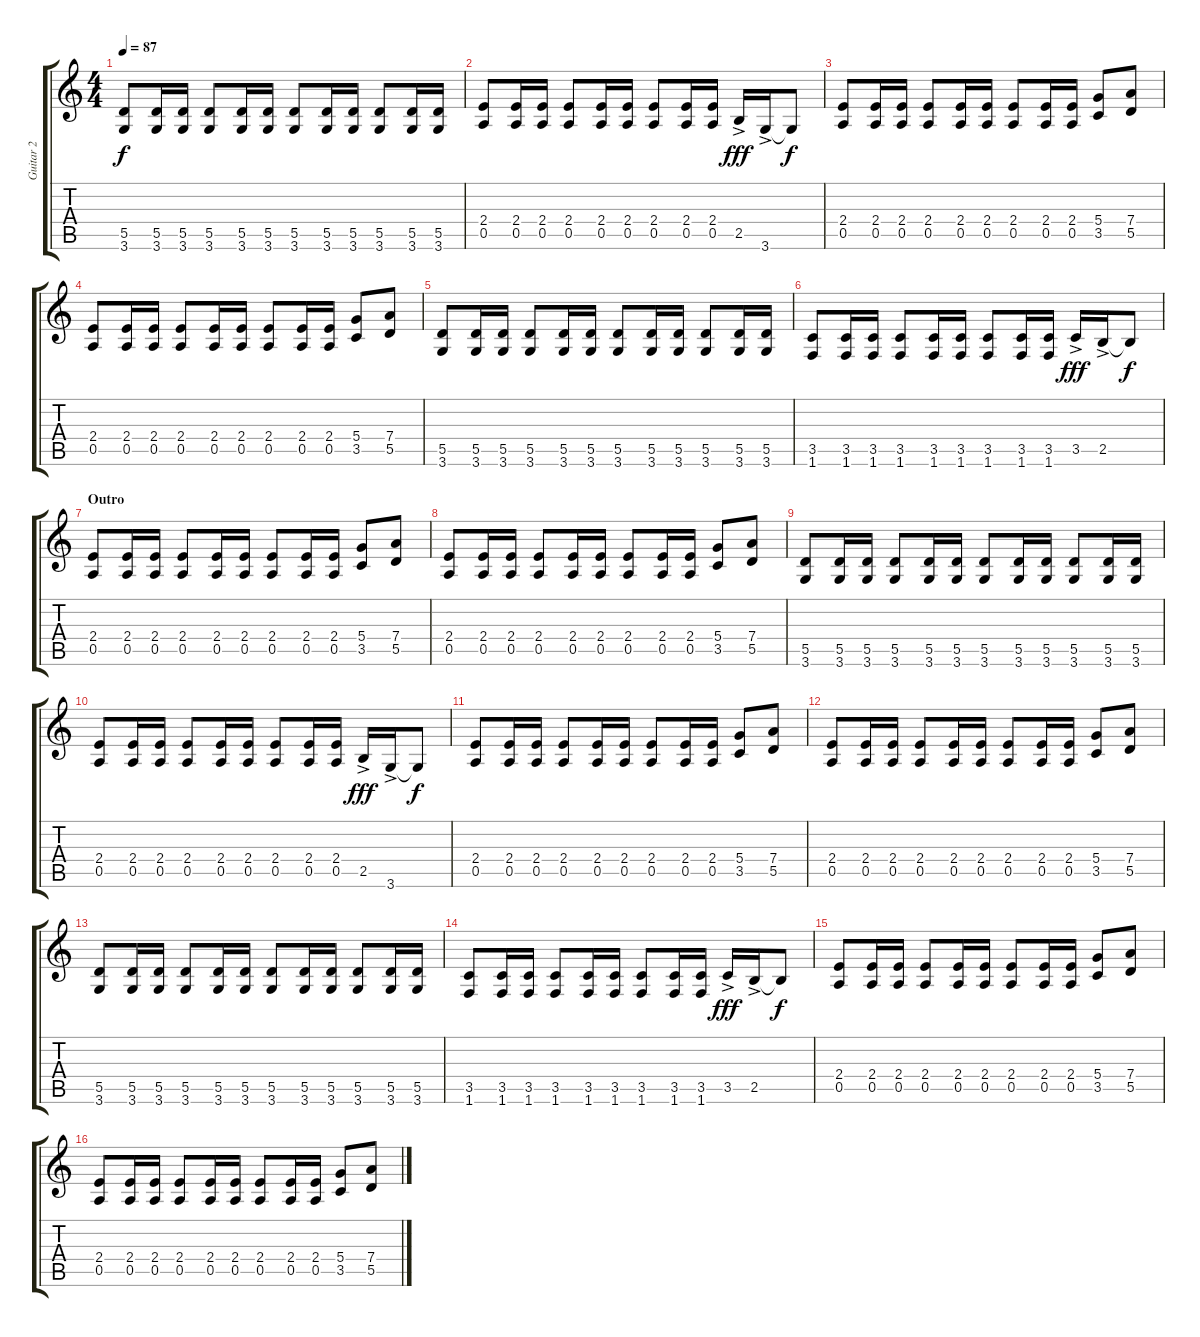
\track ("Guitar 2" "Guitar 2") {instrument overdrivenguitar}
\staff {score tabs}
\tuning (E4 B3 G3 D3 A2 E2) {hide}
\ts (4 4)
\tempo 87
\clef g2
\ks c
(5.5 3.6).8{dy f} (5.5 3.6).16 (5.5 3.6).16 (5.5 3.6).8 (5.5 3.6).16 (5.5 3.6).16 (5.5 3.6).8 (5.5 3.6).16 (5.5 3.6).16 (5.5 3.6).8 (5.5 3.6).16 (5.5 3.6).16 |
(2.4 0.5).8 (2.4 0.5).16 (2.4 0.5).16 (2.4 0.5).8 (2.4 0.5).16 (2.4 0.5).16 (2.4 0.5).8 (2.4 0.5).16 (2.4 0.5).16 2.5{ac}.16{dy fff} 3.6{ac}.16 3.6{t}.8{dy f} |
(2.4 0.5).8 (2.4 0.5).16 (2.4 0.5).16 (2.4 0.5).8 (2.4 0.5).16 (2.4 0.5).16 (2.4 0.5).8 (2.4 0.5).16 (2.4 0.5).16 (5.4 3.5).8 (7.4 5.5).8 |
(2.4 0.5).8 (2.4 0.5).16 (2.4 0.5).16 (2.4 0.5).8 (2.4 0.5).16 (2.4 0.5).16 (2.4 0.5).8 (2.4 0.5).16 (2.4 0.5).16 (5.4 3.5).8 (7.4 5.5).8 |
(5.5 3.6).8 (5.5 3.6).16 (5.5 3.6).16 (5.5 3.6).8 (5.5 3.6).16 (5.5 3.6).16 (5.5 3.6).8 (5.5 3.6).16 (5.5 3.6).16 (5.5 3.6).8 (5.5 3.6).16 (5.5 3.6).16 |
(3.5 1.6).8 (3.5 1.6).16 (3.5 1.6).16 (3.5 1.6).8 (3.5 1.6).16 (3.5 1.6).16 (3.5 1.6).8 (3.5 1.6).16 (3.5 1.6).16 3.5{ac}.16{dy fff} 2.5{ac}.16 2.5{t}.8{dy f} |
\section ("" "Outro")
(2.4 0.5).8 (2.4 0.5).16 (2.4 0.5).16 (2.4 0.5).8 (2.4 0.5).16 (2.4 0.5).16 (2.4 0.5).8 (2.4 0.5).16 (2.4 0.5).16 (5.4 3.5).8 (7.4 5.5).8 |
(2.4 0.5).8 (2.4 0.5).16 (2.4 0.5).16 (2.4 0.5).8 (2.4 0.5).16 (2.4 0.5).16 (2.4 0.5).8 (2.4 0.5).16 (2.4 0.5).16 (5.4 3.5).8 (7.4 5.5).8 |
(5.5 3.6).8 (5.5 3.6).16 (5.5 3.6).16 (5.5 3.6).8 (5.5 3.6).16 (5.5 3.6).16 (5.5 3.6).8 (5.5 3.6).16 (5.5 3.6).16 (5.5 3.6).8 (5.5 3.6).16 (5.5 3.6).16 |
(2.4 0.5).8 (2.4 0.5).16 (2.4 0.5).16 (2.4 0.5).8 (2.4 0.5).16 (2.4 0.5).16 (2.4 0.5).8 (2.4 0.5).16 (2.4 0.5).16 2.5{ac}.16{dy fff} 3.6{ac}.16 3.6{t}.8{dy f} |
(2.4 0.5).8 (2.4 0.5).16 (2.4 0.5).16 (2.4 0.5).8 (2.4 0.5).16 (2.4 0.5).16 (2.4 0.5).8 (2.4 0.5).16 (2.4 0.5).16 (5.4 3.5).8 (7.4 5.5).8 |
(2.4 0.5).8 (2.4 0.5).16 (2.4 0.5).16 (2.4 0.5).8 (2.4 0.5).16 (2.4 0.5).16 (2.4 0.5).8 (2.4 0.5).16 (2.4 0.5).16 (5.4 3.5).8 (7.4 5.5).8 |
(5.5 3.6).8 (5.5 3.6).16 (5.5 3.6).16 (5.5 3.6).8 (5.5 3.6).16 (5.5 3.6).16 (5.5 3.6).8 (5.5 3.6).16 (5.5 3.6).16 (5.5 3.6).8 (5.5 3.6).16 (5.5 3.6).16 |
(3.5 1.6).8 (3.5 1.6).16 (3.5 1.6).16 (3.5 1.6).8 (3.5 1.6).16 (3.5 1.6).16 (3.5 1.6).8 (3.5 1.6).16 (3.5 1.6).16 3.5{ac}.16{dy fff} 2.5{ac}.16 2.5{t}.8{dy f} |
(2.4 0.5).8 (2.4 0.5).16 (2.4 0.5).16 (2.4 0.5).8 (2.4 0.5).16 (2.4 0.5).16 (2.4 0.5).8 (2.4 0.5).16 (2.4 0.5).16 (5.4 3.5).8 (7.4 5.5).8 |
(2.4 0.5).8 (2.4 0.5).16 (2.4 0.5).16 (2.4 0.5).8 (2.4 0.5).16 (2.4 0.5).16 (2.4 0.5).8 (2.4 0.5).16 (2.4 0.5).16 (5.4 3.5).8 (7.4 5.5).8
